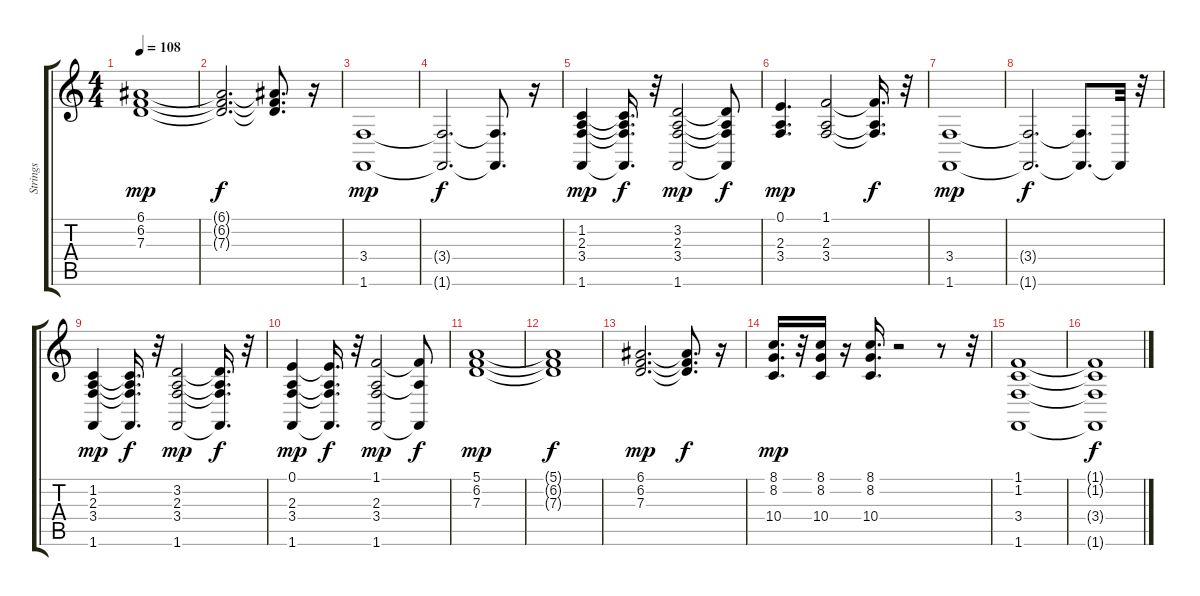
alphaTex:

\track ("Strings             " "Strings   ") {instrument stringensemble1}
\staff {score tabs}
\tuning (E4 B3 G3 D3 A2 E2) {hide}
\ts (4 4)
\tempo 108
\clef g2
\ks c
(6.1 6.2 7.3).1{dy mp} |
(6.1{t} 6.2{t} 7.3{t}).2{d dy f} (6.1{t} 6.2{t} 7.3{t}).8{d} r.16 |
(3.4 1.6).1{dy mp} |
(3.4{t} 1.6{t}).2{d dy f} (3.4{t} 1.6{t}).8{d} r.16 |
(1.2 2.3 3.4 1.6).4{dy mp} (1.2{t} 2.3{t} 3.4{t} 1.6{t}).16{d dy f} r.32 (3.2 2.3 3.4 1.6).2{dy mp} (3.2{t} 2.3{t} 3.4{t} 1.6{t}).8{dy f} |
(0.1 2.3 3.4).4{d dy mp} (1.1 2.3 3.4).2 (1.1{t} 2.3{t} 3.4{t}).16{d dy f} r.32 |
(3.4 1.6).1{dy mp} |
(3.4{t} 1.6{t}).2{d dy f} (3.4{t} 1.6{t}).8{d} 1.6{t}.32 r.32 |
(1.2 2.3 3.4 1.6).4{dy mp} (1.2{t} 2.3{t} 3.4{t} 1.6{t}).16{d dy f} r.32 (3.2 2.3 3.4 1.6).2{dy mp} (3.2{t} 2.3{t} 3.4{t} 1.6{t}).16{d dy f} r.32 |
(0.1 2.3 3.4 1.6).4{dy mp} (0.1{t} 2.3{t} 3.4{t} 1.6{t}).16{d dy f} r.32 (1.1 2.3 3.4 1.6).2{dy mp} (1.1{t} 2.3{t} 1.6{t}).8{dy f} |
(5.1 6.2 7.3).1{dy mp} |
(5.1{t} 6.2{t} 7.3{t}).1{dy f} |
(6.1 6.2 7.3).2{d dy mp} (6.1{t} 6.2{t} 7.3{t}).8{d dy f} r.16 |
(8.1 8.2 10.4).16{d dy mp} r.32 (8.1 8.2 10.4).16 r.16 (8.1 8.2 10.4).16{d} r.2 r.8 r.32 |
(1.1 1.2 3.4 1.6).1 |
(1.1{t} 1.2{t} 3.4{t} 1.6{t}).1{dy f}
